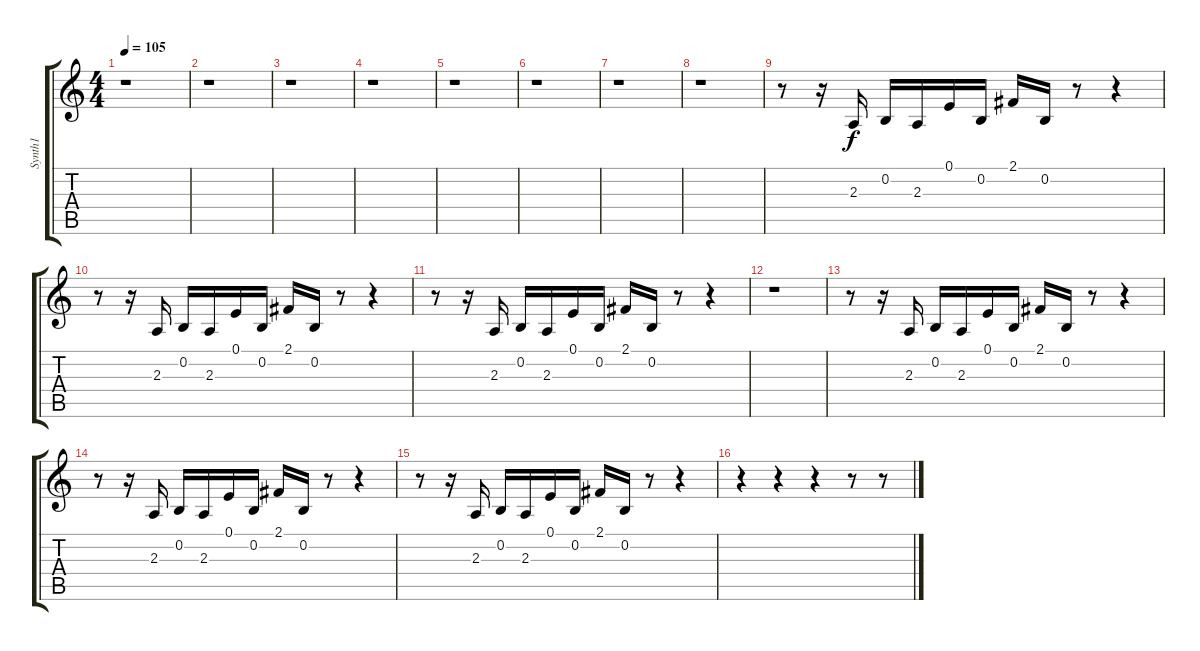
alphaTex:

\track ("Synth1" "Synth1") {instrument drawbarorgan}
\staff {score tabs}
\tuning (E4 B3 G3 D3 A2 E2) {hide}
\ts (4 4)
\tempo 105
\clef g2
\ks c
r.1{dy f} |
r.1 |
r.1 |
r.1 |
r.1 |
r.1 |
r.1 |
r.1 |
r.8 r.16 2.3.16{volume 12} 0.2.16 2.3.16 0.1.16 0.2.16 2.1.16 0.2.16 r.8 r.4 |
r.8 r.16 2.3.16 0.2.16 2.3.16 0.1.16 0.2.16 2.1.16 0.2.16 r.8 r.4 |
r.8 r.16 2.3.16 0.2.16 2.3.16 0.1.16 0.2.16 2.1.16 0.2.16 r.8 r.4 |
r.1 |
r.8 r.16 2.3.16 0.2.16 2.3.16 0.1.16 0.2.16 2.1.16 0.2.16 r.8 r.4 |
r.8 r.16 2.3.16 0.2.16 2.3.16 0.1.16 0.2.16 2.1.16 0.2.16 r.8 r.4 |
r.8 r.16 2.3.16 0.2.16 2.3.16 0.1.16 0.2.16 2.1.16 0.2.16 r.8 r.4 |
r.4 r.4 r.4 r.8{volume 12 instrument percussiveorgan} r.8
